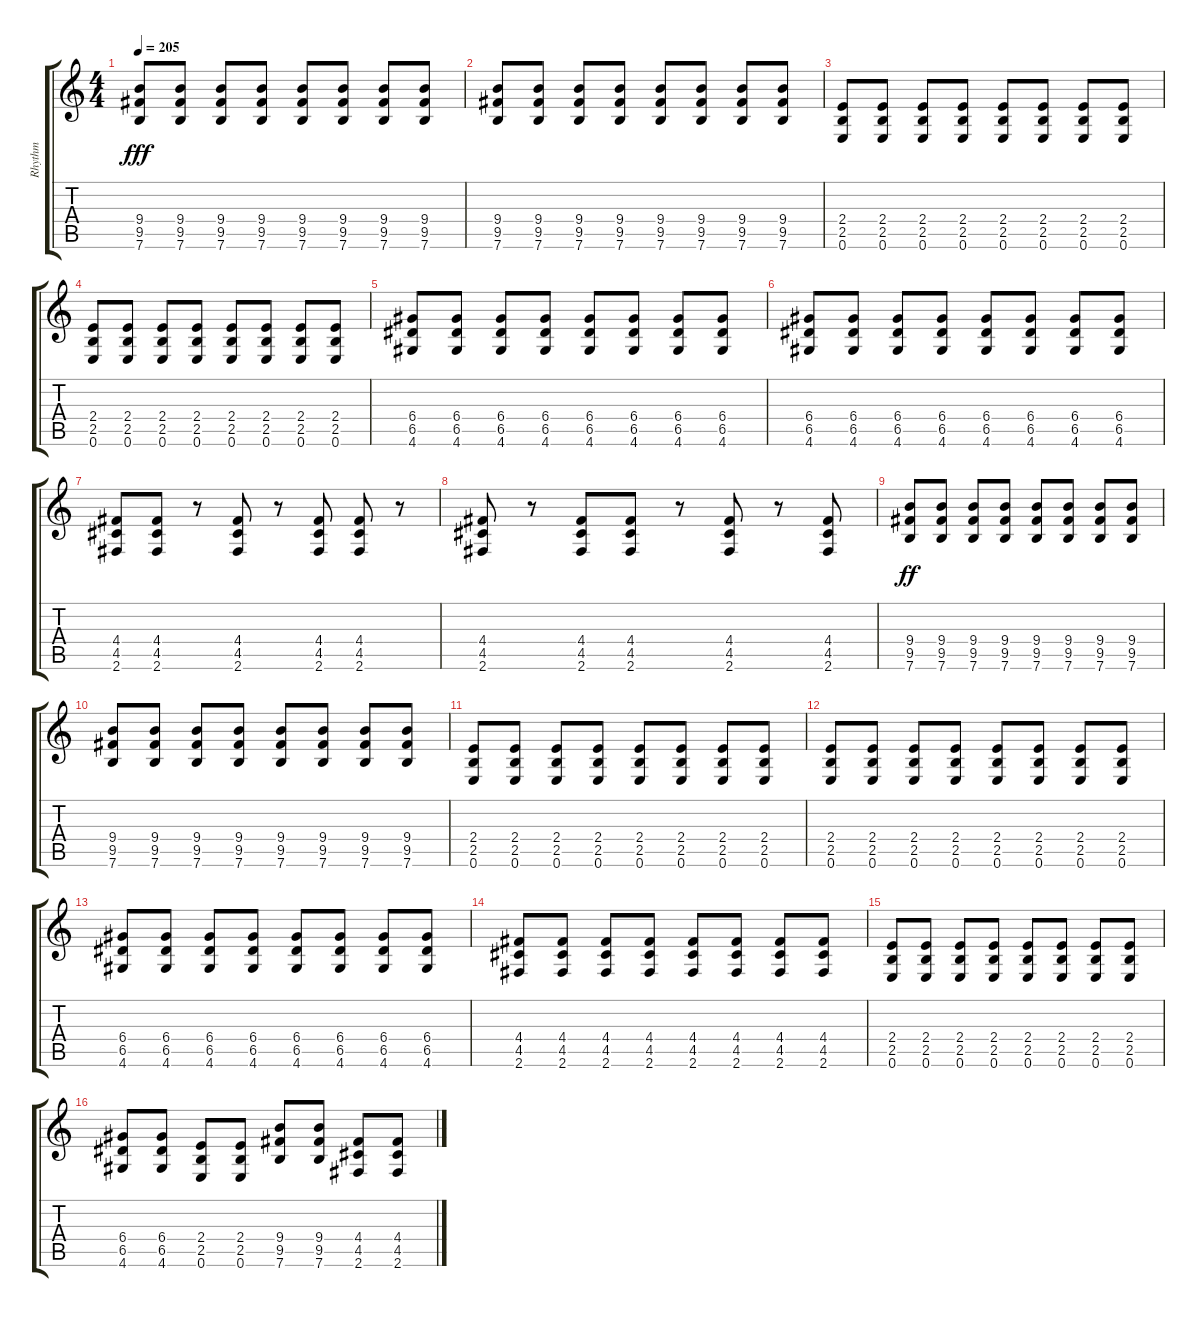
\track ("Rhythm" "Rhythm") {instrument overdrivenguitar}
\staff {score tabs}
\tuning (E4 B3 G3 D3 A2 E2) {hide}
\ts (4 4)
\tempo 205
\clef g2
\ks c
(9.4 9.5 7.6).8{dy fff} (9.4 9.5 7.6).8 (9.4 9.5 7.6).8 (9.4 9.5 7.6).8 (9.4 9.5 7.6).8 (9.4 9.5 7.6).8 (9.4 9.5 7.6).8 (9.4 9.5 7.6).8 |
(9.4 9.5 7.6).8 (9.4 9.5 7.6).8 (9.4 9.5 7.6).8 (9.4 9.5 7.6).8 (9.4 9.5 7.6).8 (9.4 9.5 7.6).8 (9.4 9.5 7.6).8 (9.4 9.5 7.6).8 |
(2.4 2.5 0.6).8 (2.4 2.5 0.6).8 (2.4 2.5 0.6).8 (2.4 2.5 0.6).8 (2.4 2.5 0.6).8 (2.4 2.5 0.6).8 (2.4 2.5 0.6).8 (2.4 2.5 0.6).8 |
(2.4 2.5 0.6).8 (2.4 2.5 0.6).8 (2.4 2.5 0.6).8 (2.4 2.5 0.6).8 (2.4 2.5 0.6).8 (2.4 2.5 0.6).8 (2.4 2.5 0.6).8 (2.4 2.5 0.6).8 |
(6.4 6.5 4.6).8 (6.4 6.5 4.6).8 (6.4 6.5 4.6).8 (6.4 6.5 4.6).8 (6.4 6.5 4.6).8 (6.4 6.5 4.6).8 (6.4 6.5 4.6).8 (6.4 6.5 4.6).8 |
(6.4 6.5 4.6).8 (6.4 6.5 4.6).8 (6.4 6.5 4.6).8 (6.4 6.5 4.6).8 (6.4 6.5 4.6).8 (6.4 6.5 4.6).8 (6.4 6.5 4.6).8 (6.4 6.5 4.6).8 |
(4.4 4.5 2.6).8 (4.4 4.5 2.6).8 r.8 (4.4 4.5 2.6).8 r.8 (4.4 4.5 2.6).8 (4.4 4.5 2.6).8 r.8 |
(4.4 4.5 2.6).8 r.8 (4.4 4.5 2.6).8 (4.4 4.5 2.6).8 r.8 (4.4 4.5 2.6).8 r.8 (4.4 4.5 2.6).8 |
(9.4 9.5 7.6).8{dy ff} (9.4 9.5 7.6).8 (9.4 9.5 7.6).8 (9.4 9.5 7.6).8 (9.4 9.5 7.6).8 (9.4 9.5 7.6).8 (9.4 9.5 7.6).8 (9.4 9.5 7.6).8 |
(9.4 9.5 7.6).8 (9.4 9.5 7.6).8 (9.4 9.5 7.6).8 (9.4 9.5 7.6).8 (9.4 9.5 7.6).8 (9.4 9.5 7.6).8 (9.4 9.5 7.6).8 (9.4 9.5 7.6).8 |
(2.4 2.5 0.6).8 (2.4 2.5 0.6).8 (2.4 2.5 0.6).8 (2.4 2.5 0.6).8 (2.4 2.5 0.6).8 (2.4 2.5 0.6).8 (2.4 2.5 0.6).8 (2.4 2.5 0.6).8 |
(2.4 2.5 0.6).8 (2.4 2.5 0.6).8 (2.4 2.5 0.6).8 (2.4 2.5 0.6).8 (2.4 2.5 0.6).8 (2.4 2.5 0.6).8 (2.4 2.5 0.6).8 (2.4 2.5 0.6).8 |
(6.4 6.5 4.6).8 (6.4 6.5 4.6).8 (6.4 6.5 4.6).8 (6.4 6.5 4.6).8 (6.4 6.5 4.6).8 (6.4 6.5 4.6).8 (6.4 6.5 4.6).8 (6.4 6.5 4.6).8 |
(4.4 4.5 2.6).8 (4.4 4.5 2.6).8 (4.4 4.5 2.6).8 (4.4 4.5 2.6).8 (4.4 4.5 2.6).8 (4.4 4.5 2.6).8 (4.4 4.5 2.6).8 (4.4 4.5 2.6).8 |
(2.4 2.5 0.6).8 (2.4 2.5 0.6).8 (2.4 2.5 0.6).8 (2.4 2.5 0.6).8 (2.4 2.5 0.6).8 (2.4 2.5 0.6).8 (2.4 2.5 0.6).8 (2.4 2.5 0.6).8 |
(6.4 6.5 4.6).8 (6.4 6.5 4.6).8 (2.4 2.5 0.6).8 (2.4 2.5 0.6).8 (9.4 9.5 7.6).8 (9.4 9.5 7.6).8 (4.4 4.5 2.6).8 (4.4 4.5 2.6).8
